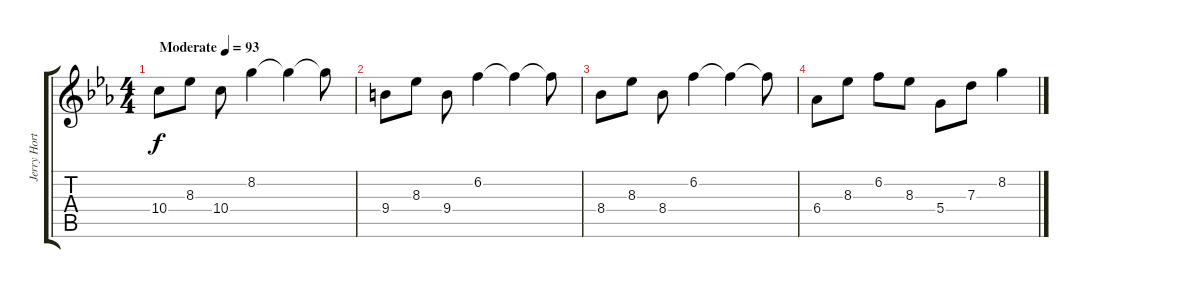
\track ("Jerry Horton (Clean)" "Jerry Hort") {instrument electricguitarjazz}
\staff {score tabs}
\tuning (E4 B3 G3 D3 A2 D2) {hide}
\ts (4 4)
\tempo (93 "Moderate")
\clef g2
\ks cminor
10.4.8{dy f instrument electricguitarjazz} 8.3.8 10.4.8 8.2.4 8.2{t}.4 8.2{t}.8 |
9.4.8 8.3.8 9.4.8 6.2.4 6.2{t}.4 6.2{t}.8 |
8.4.8 8.3.8 8.4.8 6.2.4 6.2{t}.4 6.2{t}.8 |
6.4.8 8.3.8 6.2.8 8.3.8 5.4.8 7.3.8 8.2.4
